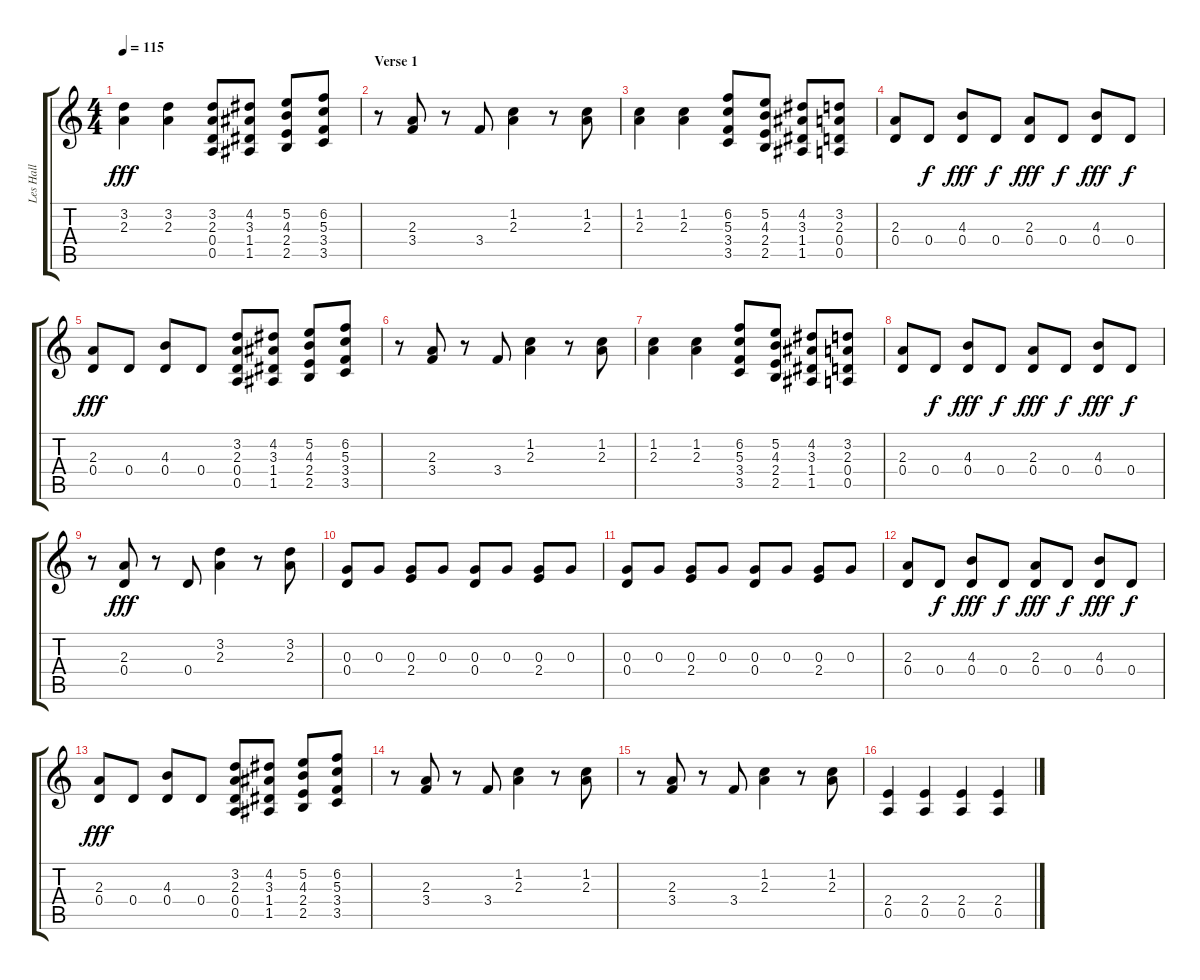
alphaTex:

\track ("Les Hall" "Les Hall") {instrument overdrivenguitar}
\staff {score tabs}
\tuning (E4 B3 G3 D3 A2 E2) {hide}
\ts (4 4)
\tempo 115
\clef g2
\ks c
(3.2 2.3).4{dy fff} (3.2 2.3).4 (3.2 2.3 0.4 0.5).8 (4.2 3.3 1.4 1.5).8 (5.2 4.3 2.4 2.5).8 (6.2 5.3 3.4 3.5).8 |
\section ("" "Verse 1")
r.8 (2.3 3.4).8 r.8 3.4.8 (1.2 2.3).4 r.8 (1.2 2.3).8 |
(1.2 2.3).4 (1.2 2.3).4 (6.2 5.3 3.4 3.5).8 (5.2 4.3 2.4 2.5).8 (4.2 3.3 1.4 1.5).8 (3.2 2.3 0.4 0.5).8 |
(2.3 0.4).8 0.4.8{dy f} (4.3 0.4).8{dy fff} 0.4.8{dy f} (2.3 0.4).8{dy fff} 0.4.8{dy f} (4.3 0.4).8{dy fff} 0.4.8{dy f} |
(2.3 0.4).8{dy fff} 0.4.8 (4.3 0.4).8 0.4.8 (3.2 2.3 0.4 0.5).8 (4.2 3.3 1.4 1.5).8 (5.2 4.3 2.4 2.5).8 (6.2 5.3 3.4 3.5).8 |
r.8 (2.3 3.4).8 r.8 3.4.8 (1.2 2.3).4 r.8 (1.2 2.3).8 |
(1.2 2.3).4 (1.2 2.3).4 (6.2 5.3 3.4 3.5).8 (5.2 4.3 2.4 2.5).8 (4.2 3.3 1.4 1.5).8 (3.2 2.3 0.4 0.5).8 |
(2.3 0.4).8 0.4.8{dy f} (4.3 0.4).8{dy fff} 0.4.8{dy f} (2.3 0.4).8{dy fff} 0.4.8{dy f} (4.3 0.4).8{dy fff} 0.4.8{dy f} |
r.8 (2.3 0.4).8{dy fff} r.8 0.4.8 (3.2 2.3).4 r.8 (3.2 2.3).8 |
(0.3 0.4).8 0.3.8 (0.3 2.4).8 0.3.8 (0.3 0.4).8 0.3.8 (0.3 2.4).8 0.3.8 |
(0.3 0.4).8 0.3.8 (0.3 2.4).8 0.3.8 (0.3 0.4).8 0.3.8 (0.3 2.4).8 0.3.8 |
(2.3 0.4).8 0.4.8{dy f} (4.3 0.4).8{dy fff} 0.4.8{dy f} (2.3 0.4).8{dy fff} 0.4.8{dy f} (4.3 0.4).8{dy fff} 0.4.8{dy f} |
(2.3 0.4).8{dy fff} 0.4.8 (4.3 0.4).8 0.4.8 (3.2 2.3 0.4 0.5).8 (4.2 3.3 1.4 1.5).8 (5.2 4.3 2.4 2.5).8 (6.2 5.3 3.4 3.5).8 |
r.8 (2.3 3.4).8 r.8 3.4.8 (1.2 2.3).4 r.8 (1.2 2.3).8 |
r.8 (2.3 3.4).8 r.8 3.4.8 (1.2 2.3).4 r.8 (1.2 2.3).8 |
(2.4 0.5).4 (2.4 0.5).4 (2.4 0.5).4 (2.4 0.5).4
